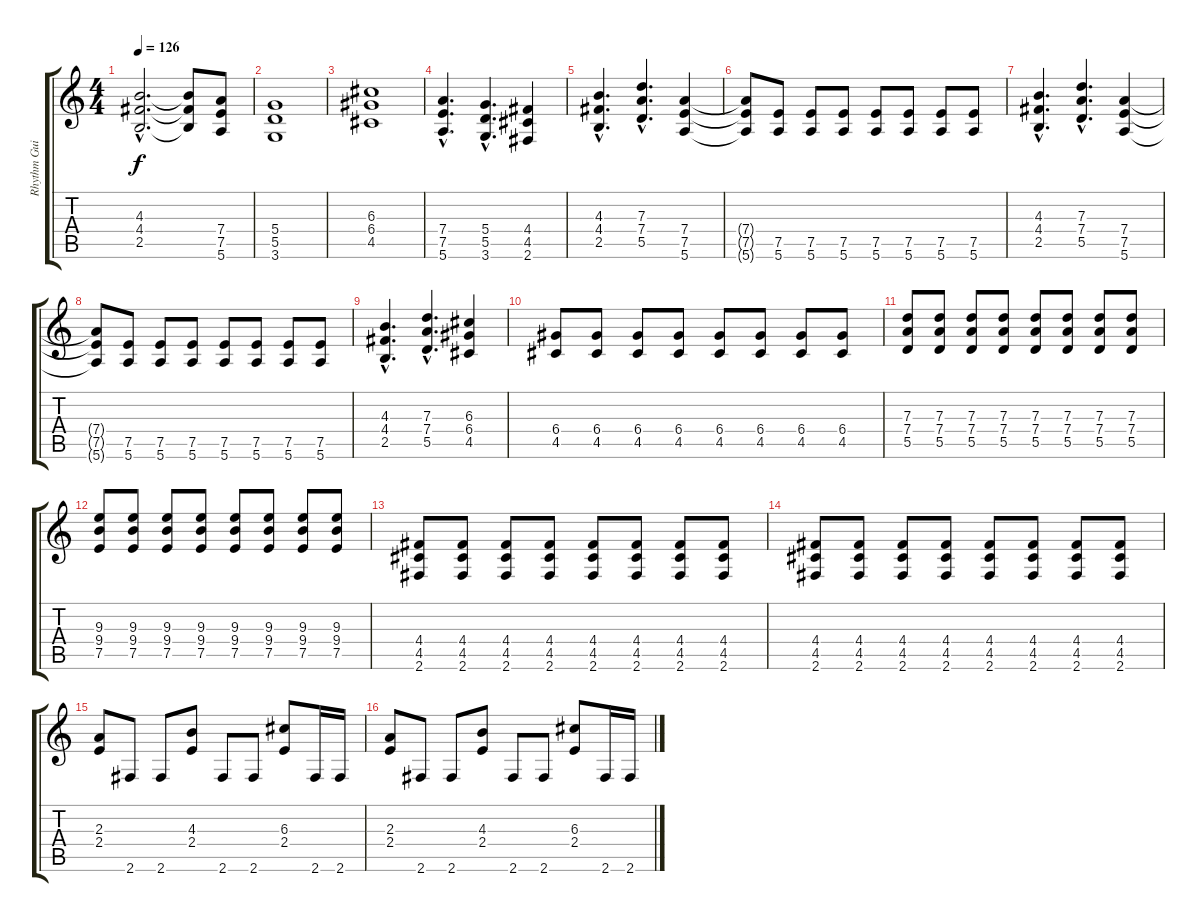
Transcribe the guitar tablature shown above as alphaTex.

\track ("Rhythm Guitar" "Rhythm Gui") {instrument overdrivenguitar}
\staff {score tabs}
\tuning (E4 B3 G3 D3 A2 E2) {hide}
\ts (4 4)
\tempo 126
\clef g2
\ks c
(4.3{hac} 4.4{hac} 2.5{hac}).2{d dy f} (4.3{t} 4.4{t} 2.5{t}).8 (7.4 7.5 5.6).8 |
(5.4 5.5 3.6).1 |
(6.3 6.4 4.5).1 |
(7.4{hac} 7.5{hac} 5.6{hac}).4{d} (5.4{hac} 5.5{hac} 3.6{hac}).4{d} (4.4 4.5 2.6).4 |
(4.3{hac} 4.4{hac} 2.5{hac}).4{d} (7.3{hac} 7.4{hac} 5.5{hac}).4{d} (7.4 7.5 5.6).4 |
(7.4{t} 7.5{t} 5.6{t}).8 (7.5 5.6).8 (7.5 5.6).8 (7.5 5.6).8 (7.5 5.6).8 (7.5 5.6).8 (7.5 5.6).8 (7.5 5.6).8 |
(4.3{hac} 4.4{hac} 2.5{hac}).4{d} (7.3{hac} 7.4{hac} 5.5{hac}).4{d} (7.4 7.5 5.6).4 |
(7.4{t} 7.5{t} 5.6{t}).8 (7.5 5.6).8 (7.5 5.6).8 (7.5 5.6).8 (7.5 5.6).8 (7.5 5.6).8 (7.5 5.6).8 (7.5 5.6).8 |
(4.3{hac} 4.4{hac} 2.5{hac}).4{d} (7.3{hac} 7.4{hac} 5.5{hac}).4{d} (6.3 6.4 4.5).4 |
(6.4 4.5).8 (6.4 4.5).8 (6.4 4.5).8 (6.4 4.5).8 (6.4 4.5).8 (6.4 4.5).8 (6.4 4.5).8 (6.4 4.5).8 |
(7.3 7.4 5.5).8 (7.3 7.4 5.5).8 (7.3 7.4 5.5).8 (7.3 7.4 5.5).8 (7.3 7.4 5.5).8 (7.3 7.4 5.5).8 (7.3 7.4 5.5).8 (7.3 7.4 5.5).8 |
(9.3 9.4 7.5).8 (9.3 9.4 7.5).8 (9.3 9.4 7.5).8 (9.3 9.4 7.5).8 (9.3 9.4 7.5).8 (9.3 9.4 7.5).8 (9.3 9.4 7.5).8 (9.3 9.4 7.5).8 |
(4.4 4.5 2.6).8 (4.4 4.5 2.6).8 (4.4 4.5 2.6).8 (4.4 4.5 2.6).8 (4.4 4.5 2.6).8 (4.4 4.5 2.6).8 (4.4 4.5 2.6).8 (4.4 4.5 2.6).8 |
(4.4 4.5 2.6).8 (4.4 4.5 2.6).8 (4.4 4.5 2.6).8 (4.4 4.5 2.6).8 (4.4 4.5 2.6).8 (4.4 4.5 2.6).8 (4.4 4.5 2.6).8 (4.4 4.5 2.6).8 |
(2.3 2.4).8 2.6.8 2.6.8 (4.3 2.4).8 2.6.8 2.6.8 (6.3 2.4).8 2.6.16 2.6.16 |
(2.3 2.4).8 2.6.8 2.6.8 (4.3 2.4).8 2.6.8 2.6.8 (6.3 2.4).8 2.6.16 2.6.16
